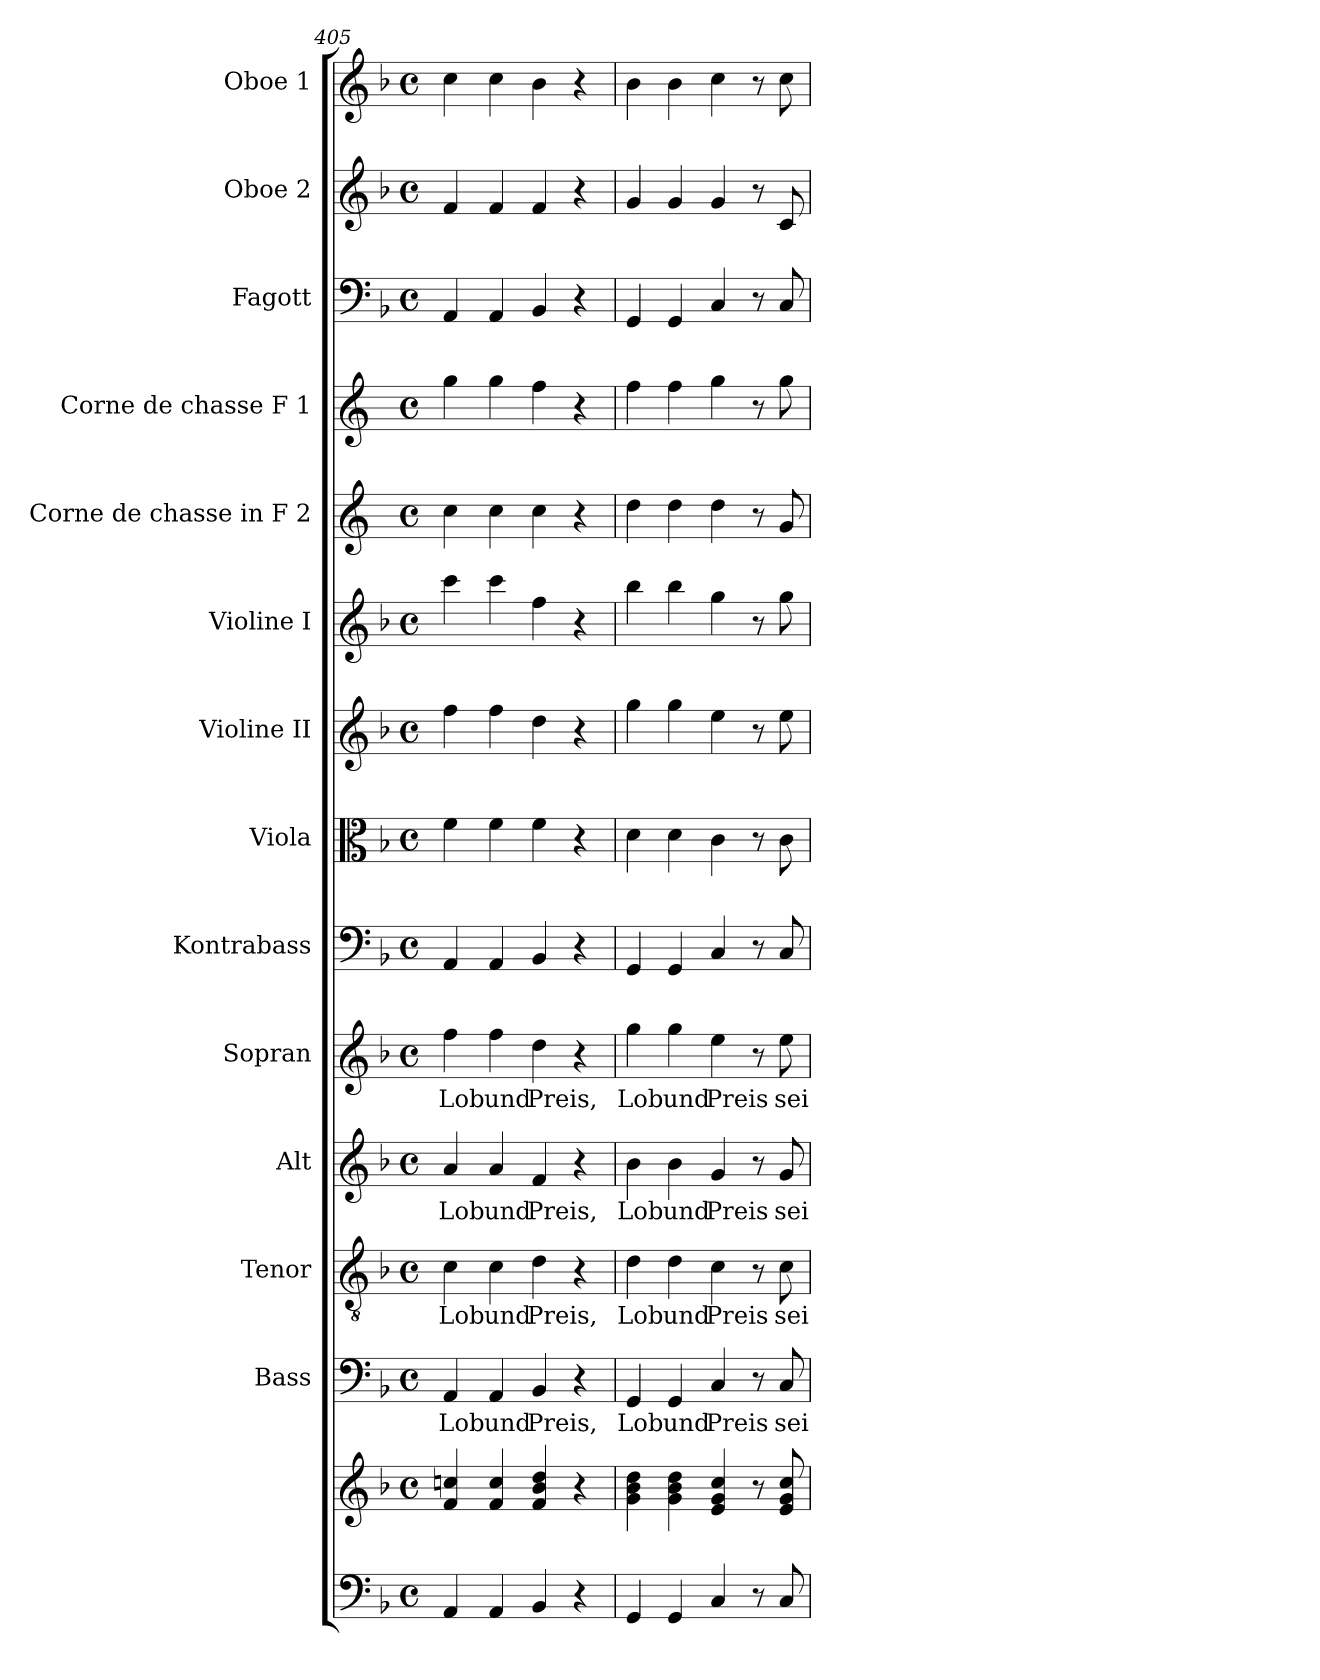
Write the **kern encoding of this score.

**kern	**kern	**kern	**text	**kern	**text	**kern	**text	**kern	**text	**kern	**kern	**kern	**kern	**kern	**kern	**kern	**kern	**kern
*part14	*part14	*part13	*part13	*part12	*part12	*part11	*part11	*part10	*part10	*part9	*part8	*part7	*part6	*part5	*part4	*part3	*part2	*part1
*staff15	*staff14	*staff13	*staff13	*staff12	*staff12	*staff11	*staff11	*staff10	*staff10	*staff9	*staff8	*staff7	*staff6	*staff5	*staff4	*staff3	*staff2	*staff1
*	*	*I"Bass	*	*I"Tenor	*	*I"Alt	*	*I"Sopran	*	*I"Kontrabass	*I"Viola	*I"Violine II	*I"Violine I	*I"Corne de chasse in F 2	*I"Corne de chasse F 1	*I"Fagott	*I"Oboe 2	*I"Oboe 1
*	*	*I'B.	*	*I'T.	*	*I'A.	*	*I'S.	*	*I'Kb.	*I'Vla.	*I'Vl. II	*I'Vl. I	*	*	*I'Fg.	*I'Ob. 2	*I'Ob. 1
!!LO:PB:g=z
*clefF4	*clefG2	*clefF4	*	*clefGv2	*	*clefG2	*	*clefG2	*	*clefF4	*clefC3	*clefG2	*clefG2	*clefG2	*clefG2	*clefF4	*clefG2	*clefG2
*	*	*	*	*	*	*	*	*	*	*ITrd7c12	*	*	*	*ITrd4c7	*ITrd4c7	*	*	*
*k[b-]	*k[b-]	*k[b-]	*	*k[b-]	*	*k[b-]	*	*k[b-]	*	*k[b-]	*k[b-]	*k[b-]	*k[b-]	*k[b-]	*k[b-]	*k[b-]	*k[b-]	*k[b-]
*F:	*F:	*F:	*	*F:	*	*F:	*	*F:	*	*F:	*F:	*F:	*F:	*F:	*F:	*F:	*F:	*F:
*M4/4	*M4/4	*M4/4	*	*M4/4	*	*M4/4	*	*M4/4	*	*M4/4	*M4/4	*M4/4	*M4/4	*M4/4	*M4/4	*M4/4	*M4/4	*M4/4
*met(c)	*met(c)	*met(c)	*	*met(c)	*	*met(c)	*	*met(c)	*	*met(c)	*met(c)	*met(c)	*met(c)	*met(c)	*met(c)	*met(c)	*met(c)	*met(c)
=405	=405	=405	=405	=405	=405	=405	=405	=405	=405	=405	=405	=405	=405	=405	=405	=405	=405	=405
!	!	!	!LO:LY:b	!	!LO:LY:b	!	!LO:LY:b	!	!LO:LY:b	!	!	!	!	!	!	!	!	!
4AA/	4f/ 4ccn/	4AA/	Lob	4c\	Lob	4a/	Lob	4ff\	Lob	4AAA/	4f\	4ff\	4ccc\	4f\	4cc\	4AA/	4f/	4cc\
!	!	!	!LO:LY:b	!	!LO:LY:b	!	!LO:LY:b	!	!LO:LY:b	!	!	!	!	!	!	!	!	!
4AA/	4f/ 4cc/	4AA/	und	4c\	und	4a/	und	4ff\	und	4AAA/	4f\	4ff\	4ccc\	4f\	4cc\	4AA/	4f/	4cc\
!	!	!	!LO:LY:b	!	!LO:LY:b	!	!LO:LY:b	!	!LO:LY:b	!	!	!	!	!	!	!	!	!
4BB-/	4f/ 4b-/ 4dd/	4BB-/	Preis,	4d\	Preis,	4f/	Preis,	4dd\	Preis,	4BBB-/	4f\	4dd\	4ff\	4f\	4b-\	4BB-/	4f/	4b-\
4r	4r	4r	.	4r	.	4r	.	4r	.	4r	4r	4r	4r	4r	4r	4r	4r	4r
=406	=406	=406	=406	=406	=406	=406	=406	=406	=406	=406	=406	=406	=406	=406	=406	=406	=406	=406
!	!	!	!LO:LY:b	!	!LO:LY:b	!	!LO:LY:b	!	!LO:LY:b	!	!	!	!	!	!	!	!	!
4GG/	4g\ 4b-\ 4dd\	4GG/	Lob	4d\	Lob	4b-\	Lob	4gg\	Lob	4GGG/	4d\	4gg\	4bb-\	4g\	4b-\	4GG/	4g/	4b-\
!	!	!	!LO:LY:b	!	!LO:LY:b	!	!LO:LY:b	!	!LO:LY:b	!	!	!	!	!	!	!	!	!
4GG/	4g\ 4b-\ 4dd\	4GG/	und	4d\	und	4b-\	und	4gg\	und	4GGG/	4d\	4gg\	4bb-\	4g\	4b-\	4GG/	4g/	4b-\
!	!	!	!LO:LY:b	!	!LO:LY:b	!	!LO:LY:b	!	!LO:LY:b	!	!	!	!	!	!	!	!	!
4C/	4e/ 4g/ 4cc/	4C/	Preis	4c\	Preis	4g/	Preis	4ee\	Preis	4CC/	4c\	4ee\	4gg\	4g\	4cc\	4C/	4g/	4cc\
8r	8r	8r	.	8r	.	8r	.	8r	.	8r	8r	8r	8r	8r	8r	8r	8r	8r
!	!	!	!LO:LY:b	!	!LO:LY:b	!	!LO:LY:b	!	!LO:LY:b	!	!	!	!	!	!	!	!	!
8C/	8e/ 8g/ 8cc/	8C/	sei	8c\	sei	8g/	sei	8ee\	sei	8CC/	8c\	8ee\	8gg\	8c/	8cc\	8C/	8c/	8cc\
=	=	=	=	=	=	=	=	=	=	=	=	=	=	=	=	=	=	=
*-	*-	*-	*-	*-	*-	*-	*-	*-	*-	*-	*-	*-	*-	*-	*-	*-	*-	*-
